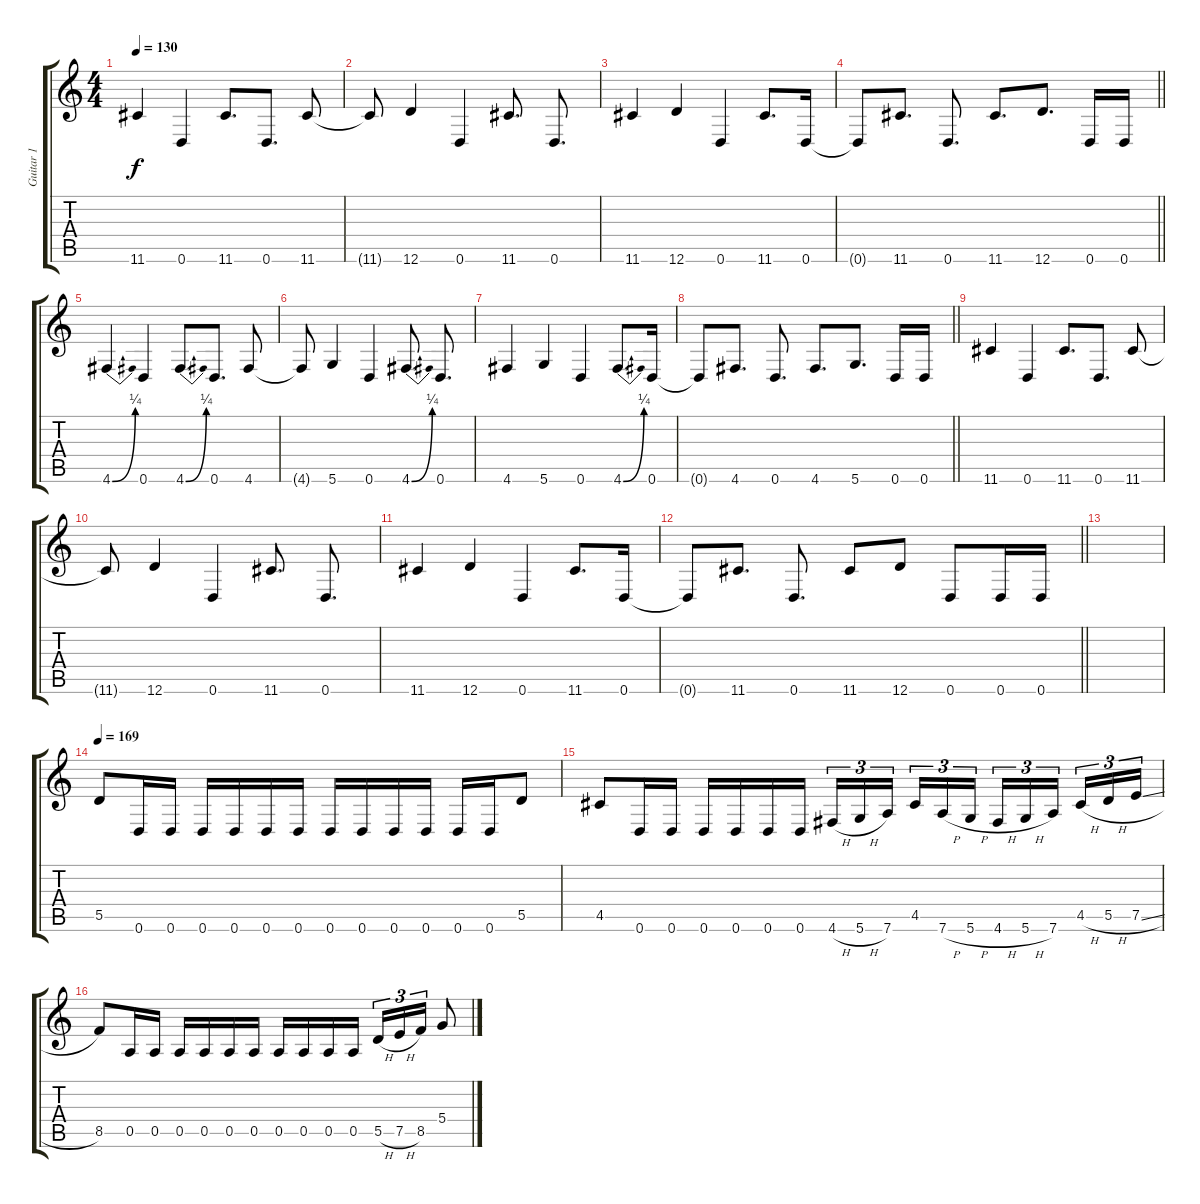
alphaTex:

\track ("Guitar 1" "Guitar 1") {instrument distortionguitar}
\staff {score tabs}
\tuning (E4 B3 G3 D3 A2 D2) {hide}
\ts (4 4)
\tempo 130
\clef g2
\ks c
11.6.4{dy f} 0.6.4 11.6.8{d} 0.6.8{d} 11.6.8 |
11.6{t}.8 12.6.4 0.6.4 11.6.8{d} 0.6.8{d} |
11.6.4 12.6.4 0.6.4 11.6.8{d} 0.6.16 |
\barLineRight lightlight
0.6{t}.8 11.6.8{d} 0.6.8{d} 11.6.8{d} 12.6.8{d} 0.6.16 0.6.16 |
4.6{be (bend 0 0 60 1)}.4 0.6.4 4.6{be (bend 0 0 60 1)}.8{d} 0.6.8{d} 4.6.8 |
4.6{t}.8 5.6.4 0.6.4 4.6{be (bend 0 0 60 1)}.8{d} 0.6.8{d} |
4.6.4 5.6.4 0.6.4 4.6{be (bend 0 0 60 1)}.8{d} 0.6.16 |
\barLineRight lightlight
0.6{t}.8 4.6.8{d} 0.6.8{d} 4.6.8{d} 5.6.8{d} 0.6.16 0.6.16 |
11.6.4 0.6.4 11.6.8{d} 0.6.8{d} 11.6.8 |
11.6{t}.8 12.6.4 0.6.4 11.6.8{d} 0.6.8{d} |
11.6.4 12.6.4 0.6.4 11.6.8{d} 0.6.16 |
\barLineRight lightlight
0.6{t}.8 11.6.8{d} 0.6.8{d} 11.6.8 12.6.8 0.6.8 0.6.16 0.6.16 |
|
\tempo 169
5.5.8 0.6.16 0.6.16 0.6.16 0.6.16 0.6.16 0.6.16 0.6.16 0.6.16 0.6.16 0.6.16 0.6.16 0.6.16 5.5.8 |
4.5.8 0.6.16 0.6.16 0.6.16 0.6.16 0.6.16 0.6.16 4.6{h}.16{tu (3 2)} 5.6{h}.16{tu (3 2)} 7.6.16{tu (3 2) beam splitsecondary} 4.5.16{tu (3 2)} 7.6{h}.16{tu (3 2)} 5.6{h}.16{tu (3 2)} 4.6{h}.16{tu (3 2)} 5.6{h}.16{tu (3 2)} 7.6.16{tu (3 2) beam splitsecondary} 4.5{h}.16{tu (3 2)} 5.5{h}.16{tu (3 2)} 7.5{sl}.16{tu (3 2)} |
8.5.8 0.5.16 0.5.16 0.5.16 0.5.16 0.5.16 0.5.16 0.5.16 0.5.16 0.5.16 0.5.16 5.5{h}.16{tu (3 2)} 7.5{h}.16{tu (3 2)} 8.5.16{tu (3 2)} 5.4.8
